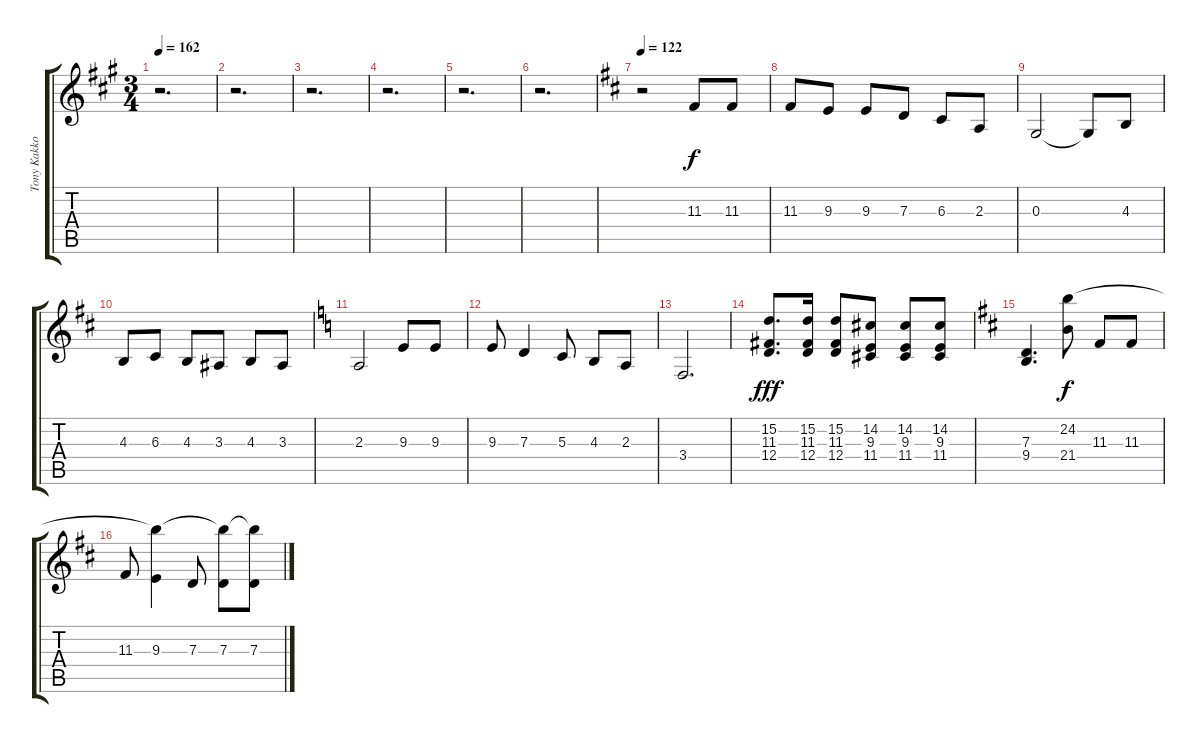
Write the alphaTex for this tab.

\track ("Tony Kakko (Vocals)" "Tony Kakko") {instrument lead6voice}
\staff {score tabs}
\tuning (E4 B3 G3 D3 A2 E2) {hide}
\ts (3 4)
\tempo 162
\clef g2
\ks a
r.2{d dy f} |
r.2{d} |
r.2{d} |
r.2{d} |
r.2{d} |
r.2{d} |
\tempo 122
\ks d
r.2 11.3.8 11.3.8 |
11.3.8 9.3.8 9.3.8 7.3.8 6.3.8 2.3.8 |
0.3.2 0.3{t}.8 4.3.8 |
4.3.8 6.3.8 4.3.8 3.3.8 4.3.8 3.3.8 |
\ks c
2.3.2 9.3.8 9.3.8 |
9.3.8 7.3.4 5.3.8 4.3.8 2.3.8 |
3.4.2{d} |
(15.2 11.3 12.4).8{d dy fff} (15.2 11.3 12.4).16 (15.2 11.3 12.4).8 (14.2 9.3 11.4).8 (14.2 9.3 11.4).8 (14.2 9.3 11.4).8 |
\ks d
(7.3 9.4).4{d} (24.2 21.4).8{dy f} 11.3.8 11.3.8 |
11.3.8 (24.2{t} 9.3).4 7.3.8 (24.2{t} 7.3).8 (24.2{t} 7.3).8
